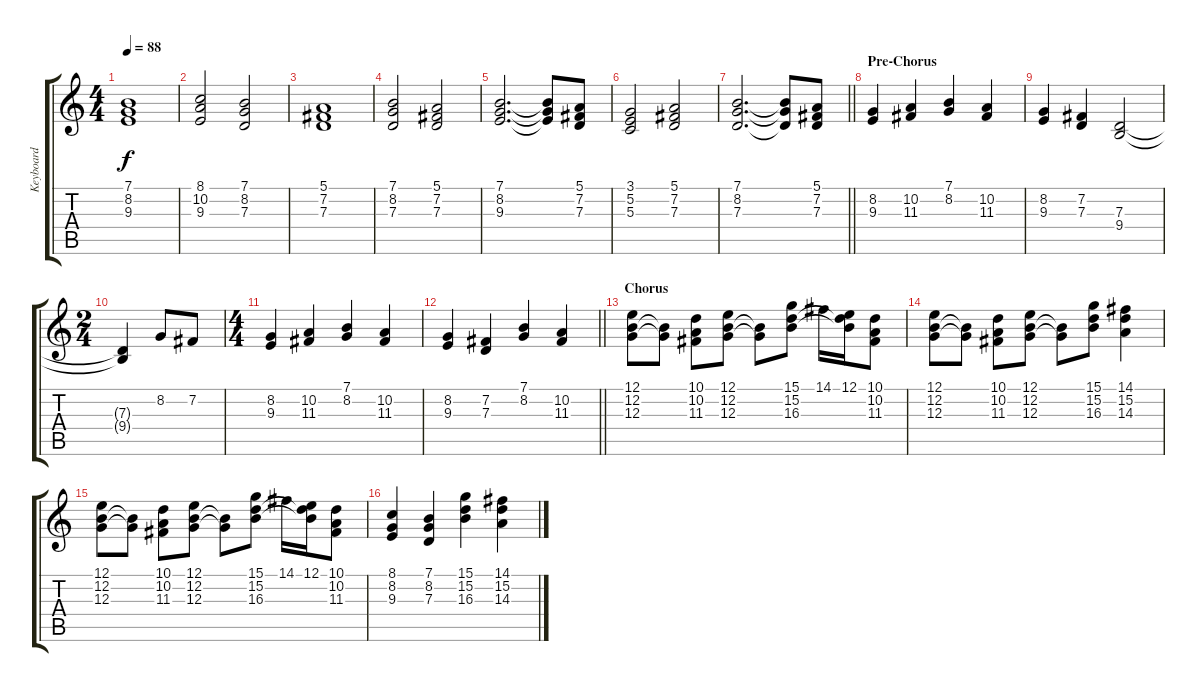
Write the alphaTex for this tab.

\track ("Keyboard" "Keyboard") {instrument stringensemble1}
\staff {score tabs}
\tuning (E4 B3 G3 D3 A2 E2) {hide}
\ts (4 4)
\tempo 88
\clef g2
\ks c
(7.1 8.2 9.3).1{dy f} |
(8.1 10.2 9.3).2 (7.1 8.2 7.3).2 |
(5.1 7.2 7.3).1 |
(7.1 8.2 7.3).2 (5.1 7.2 7.3).2 |
(7.1 8.2 9.3).2{d} (7.1{t} 8.2{t} 9.3{t}).8 (5.1 7.2 7.3).8 |
(3.1 5.2 5.3).2 (5.1 7.2 7.3).2 |
\barLineRight lightlight
(7.1 8.2 7.3).2{d} (7.1{t} 8.2{t} 7.3{t}).8 (5.1 7.2 7.3).8 |
\section ("" "Pre-Chorus")
(8.2 9.3).4 (10.2 11.3).4 (7.1 8.2).4 (10.2 11.3).4 |
(8.2 9.3).4 (7.2 7.3).4 (7.3 9.4).2 |
\ts (2 4)
(7.3{t} 9.4{t}).4 8.2.8 7.2.8 |
\ts (4 4)
(8.2 9.3).4 (10.2 11.3).4 (7.1 8.2).4 (10.2 11.3).4 |
\barLineRight lightlight
(8.2 9.3).4 (7.2 7.3).4 (7.1 8.2).4 (10.2 11.3).4 |
\section ("" "Chorus")
(12.1 12.2 12.3).8{instrument stringensemble1} (12.2{t} 12.3{t}).8 (10.1 10.2 11.3).8 (12.1 12.2 12.3).8 (12.2{t} 12.3{t}).8 (15.1 15.2 16.3).8 14.1.16 (12.1 15.2{t} 16.3{t}).16 (10.1 10.2 11.3).8 |
(12.1 12.2 12.3).8 (12.2{t} 12.3{t}).8 (10.1 10.2 11.3).8 (12.1 12.2 12.3).8 (12.2{t} 12.3{t}).8 (15.1 15.2 16.3).8 (14.1 15.2 14.3).4 |
(12.1 12.2 12.3).8 (12.2{t} 12.3{t}).8 (10.1 10.2 11.3).8 (12.1 12.2 12.3).8 (12.2{t} 12.3{t}).8 (15.1 15.2 16.3).8 14.1.16 (12.1 15.2{t} 16.3{t}).16 (10.1 10.2 11.3).8 |
(8.1 8.2 9.3).4 (7.1 8.2 7.3).4 (15.1 15.2 16.3).4 (14.1 15.2 14.3).4
